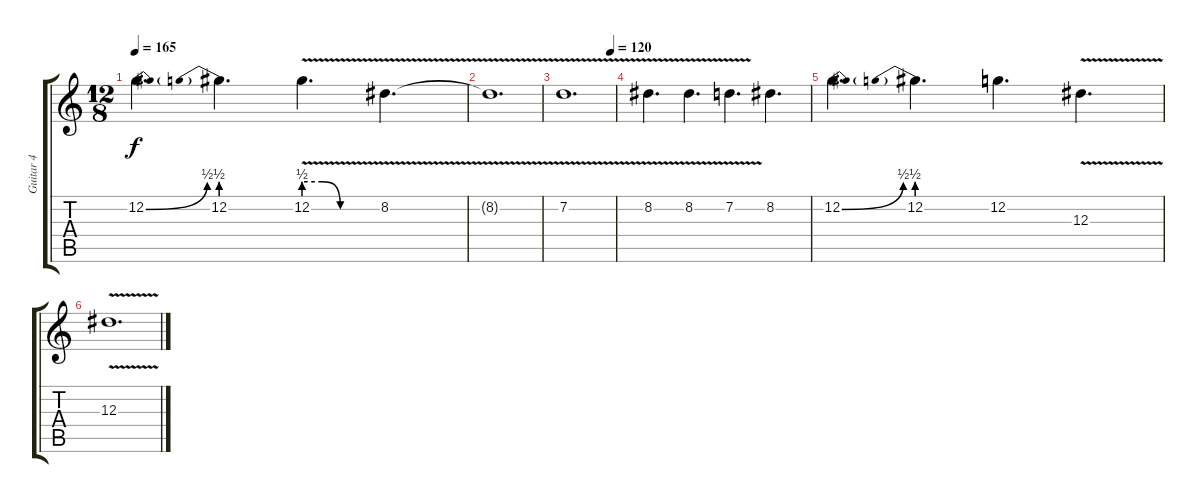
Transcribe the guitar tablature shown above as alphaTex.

\track ("Guitar 4" "Guitar 4") {instrument distortionguitar}
\staff {score tabs}
\tuning (C4 G3 Eb3 Bb2 F2 C2) {hide}
\ts (12 8)
\tempo 165
\clef g2
\ks c
12.2{be (bend 0 0 60 2)}.4{d dy f} 12.2{be (prebend 0 2 60 2)}.4{d} 12.2{be (custom 0 2 15 2 30 0 60 0) v}.4{d} 8.2{v}.4{d} |
8.2{v t}.1{d} |
\tempo (120 0.9166666666666666)
7.2{v}.1{d} |
8.2{v}.4{d} 8.2{v}.4{d} 7.2{v}.4{d} 8.2.4{d} |
12.2{be (bend 0 0 60 2)}.4{d} 12.2{be (prebend 0 2 60 2)}.4{d} 12.2.4{d} 12.3{v}.4{d} |
12.3{v}.1{d}
